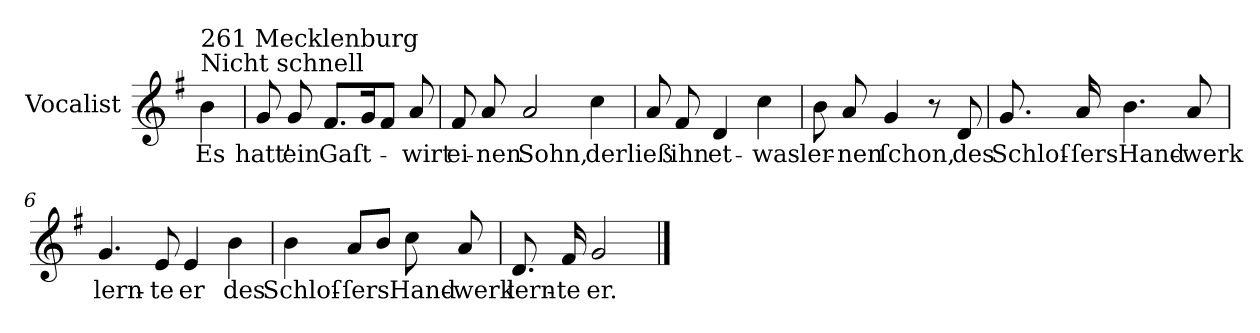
**kern	**text
*part1	*part1
*staff1	*staff1
*I"Vocalist	*
*k[f#]	*
*G:	*
=	=
!LO:TX:a:t=Nicht schnell	!
!LO:TX:a:t=261 Mecklenburg	!
4b	Es
=1	=1
8g	hatt'
8g	ein
8.f#L	Gaſt-
16gK	.
8f#J	.
8a	-wirt
=2	=2
8f#	ei-
8a	-nen
2a	Sohn,
4cc	der
=3	=3
8a	ließ
8f#	ihn
4d	et-
4cc	-was
=4	=4
8b	ler-
8a	-nen
4g	ſchon,
8r	.
8d	des
=5	=5
8.g	Schloſ-
16a	-ſers
4.b	Hand-
8a	-werk
=6	=6
4.g	lern-
8e	-te
4e	er
4b	des
=7	=7
4b	Schloſ-
8aL	-ſers
8bJ	.
8cc	Hand-
8a	-werk
=8	=8
8.d	lern-
16f#	-te
2g	er.
==	==
*-	*-
